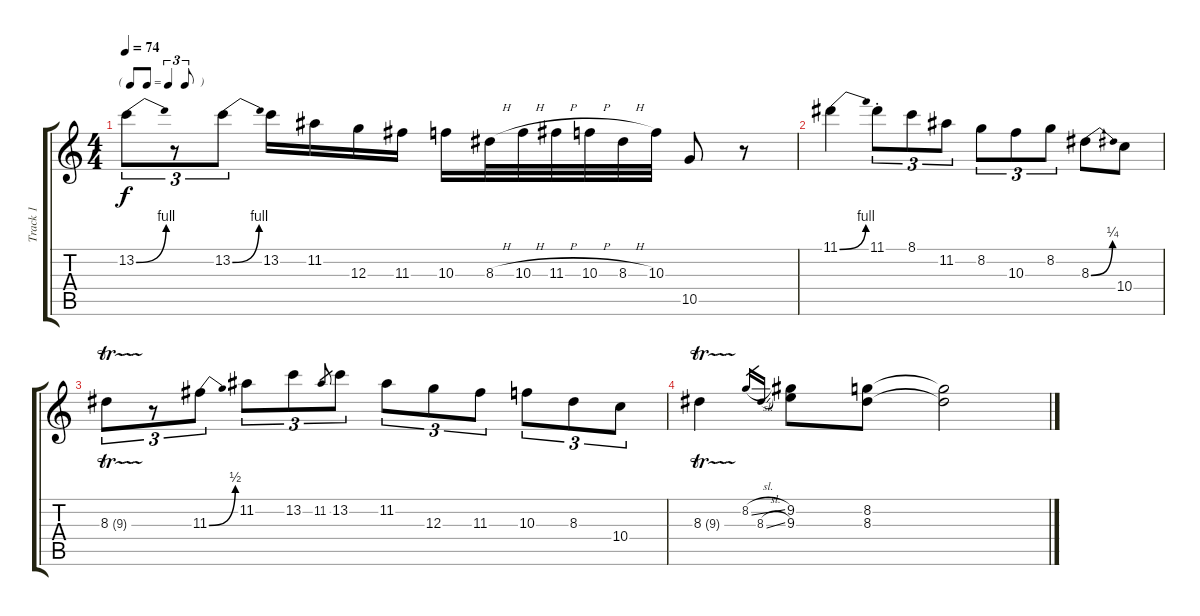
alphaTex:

\track ("Track 1" "Track 1") {instrument electricguitarjazz}
\staff {score tabs}
\tuning (E4 B3 G3 D3 A2 E2) {hide}
\ts (4 4)
\tf triplet8th
\tempo 74
\clef g2
\ks c
13.2{be (bend 0 0 60 4)}.8{tu (3 2) dy f} r.8{tu (3 2)} 13.2{be (bend 0 0 60 4)}.8{tu (3 2)} 13.2.16 11.2.16 12.3.16 11.3.16 10.3.16 8.3{h}.32 10.3{h}.32 11.3{h}.32 10.3{h}.32 8.3{h}.32 10.3.32 10.5.8 r.8 |
11.1{be (bend 0 0 60 4)}.4 11.1{st}.8{tu (3 2)} 8.1.8{tu (3 2)} 11.2.8{tu (3 2)} 8.2.8{tu (3 2)} 10.3.8{tu (3 2)} 8.2.8{tu (3 2)} 8.3{be (bend 0 0 60 1)}.8 10.4.8 |
8.3{tr (9 32)}.8{tu (3 2)} r.8{tu (3 2)} 11.3{be (bend 0 0 60 2)}.8{tu (3 2)} 11.2.8{tu (3 2)} 13.2.8{tu (3 2)} 11.2.8{gr} 13.2.8{tu (3 2)} 11.2.8{tu (3 2)} 12.3.8{tu (3 2)} 11.3.8{tu (3 2)} 10.3.8{tu (3 2)} 8.3.8{tu (3 2)} 10.4.8{tu (3 2)} |
8.3{tr (9 32)}.4 8.2{sl}.16{gr} 8.3{sl}.16{gr} (9.2 9.3).8 (8.2 8.3).8 (8.2{t} 8.3{t}).2
